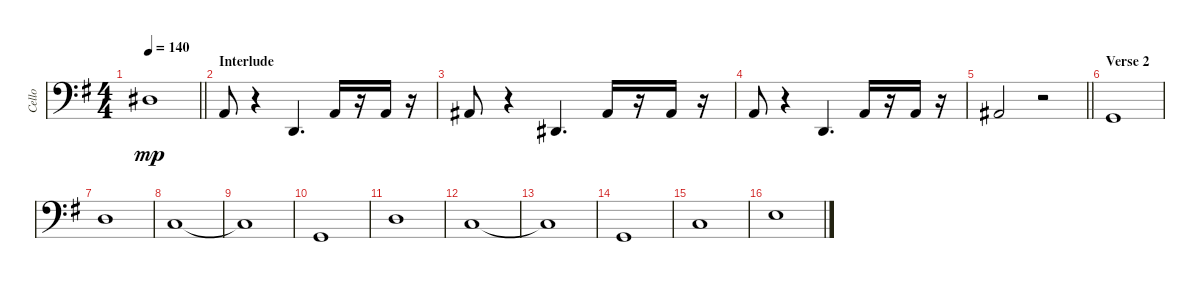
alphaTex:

\track ("Cello" "Cello") {instrument cello}
\staff {score}
\tuning (G2 D2 A1 E1) {hide}
\ts (4 4)
\tempo 140
\clef f4
\barLineRight lightlight
\ks g
8.1.1{dy mp} |
\section ("" "Interlude")
2.1.8 r.4 0.2.4{d} 2.1.16 r.16 2.1.16 r.16 |
3.1.8 r.4 1.2.4{d} 3.1.16 r.16 13.3.16 r.16 |
2.1.8 r.4 0.2.4{d} 2.1.16 r.16 2.1.16 r.16 |
\barLineRight lightlight
3.1.2 r.2 |
\section ("" "Verse 2")
0.1.1 |
7.1.1 |
5.1.1 |
5.1{t}.1 |
0.1.1 |
7.1.1 |
5.1.1 |
5.1{t}.1 |
0.1.1 |
5.1.1 |
9.1.1
